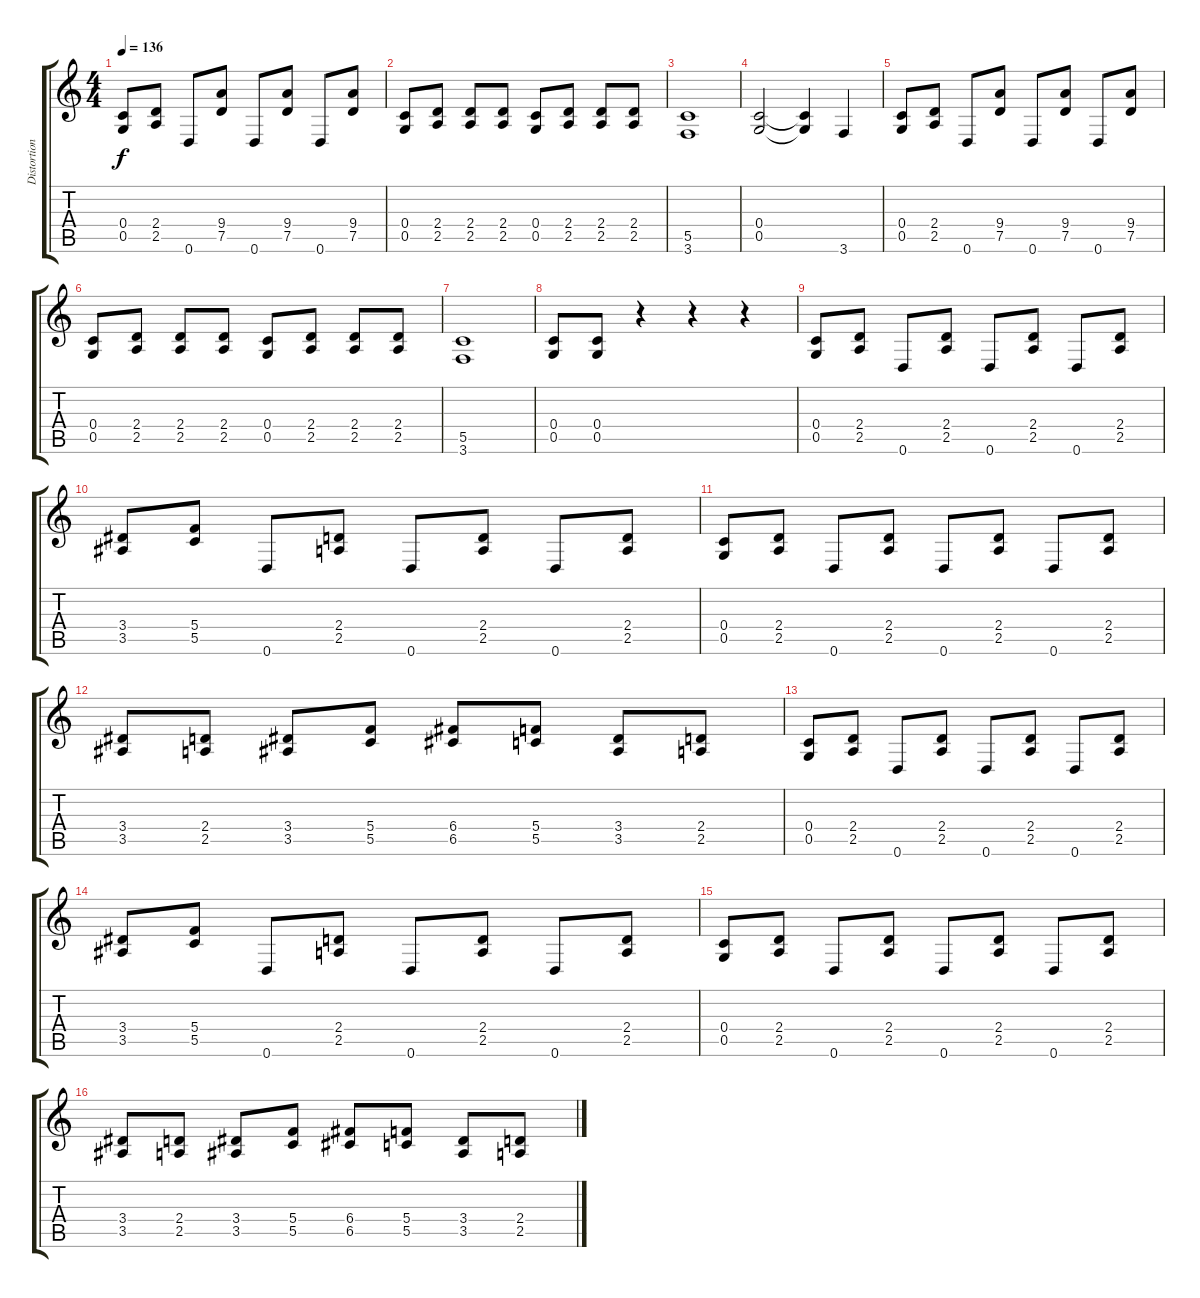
\track ("Distortion Guitar 2" "Distortion") {instrument distortionguitar}
\staff {score tabs}
\tuning (D4 A3 F3 C3 G2 D2) {hide}
\ts (4 4)
\tempo 136
\clef g2
\ks c
(0.4 0.5).8{dy f} (2.4 2.5).8 0.6.8 (9.4 7.5).8 0.6.8 (9.4 7.5).8 0.6.8 (9.4 7.5).8 |
(0.4 0.5).8 (2.4 2.5).8 (2.4 2.5).8 (2.4 2.5).8 (0.4 0.5).8 (2.4 2.5).8 (2.4 2.5).8 (2.4 2.5).8 |
(5.5 3.6).1 |
(0.4 0.5).2 (0.4{t} 0.5{t}).4 3.6.4 |
(0.4 0.5).8 (2.4 2.5).8 0.6.8 (9.4 7.5).8 0.6.8 (9.4 7.5).8 0.6.8 (9.4 7.5).8 |
(0.4 0.5).8 (2.4 2.5).8 (2.4 2.5).8 (2.4 2.5).8 (0.4 0.5).8 (2.4 2.5).8 (2.4 2.5).8 (2.4 2.5).8 |
(5.5 3.6).1 |
(0.4 0.5).8 (0.4 0.5).8 r.4 r.4 r.4 |
(0.4 0.5).8 (2.4 2.5).8 0.6.8 (2.4 2.5).8 0.6.8 (2.4 2.5).8 0.6.8 (2.4 2.5).8 |
(3.4 3.5).8 (5.4 5.5).8 0.6.8 (2.4 2.5).8 0.6.8 (2.4 2.5).8 0.6.8 (2.4 2.5).8 |
(0.4 0.5).8 (2.4 2.5).8 0.6.8 (2.4 2.5).8 0.6.8 (2.4 2.5).8 0.6.8 (2.4 2.5).8 |
(3.4 3.5).8 (2.4 2.5).8 (3.4 3.5).8 (5.4 5.5).8 (6.4 6.5).8 (5.4 5.5).8 (3.4 3.5).8 (2.4 2.5).8 |
(0.4 0.5).8 (2.4 2.5).8 0.6.8 (2.4 2.5).8 0.6.8 (2.4 2.5).8 0.6.8 (2.4 2.5).8 |
(3.4 3.5).8 (5.4 5.5).8 0.6.8 (2.4 2.5).8 0.6.8 (2.4 2.5).8 0.6.8 (2.4 2.5).8 |
(0.4 0.5).8 (2.4 2.5).8 0.6.8 (2.4 2.5).8 0.6.8 (2.4 2.5).8 0.6.8 (2.4 2.5).8 |
(3.4 3.5).8 (2.4 2.5).8 (3.4 3.5).8 (5.4 5.5).8 (6.4 6.5).8 (5.4 5.5).8 (3.4 3.5).8 (2.4 2.5).8
